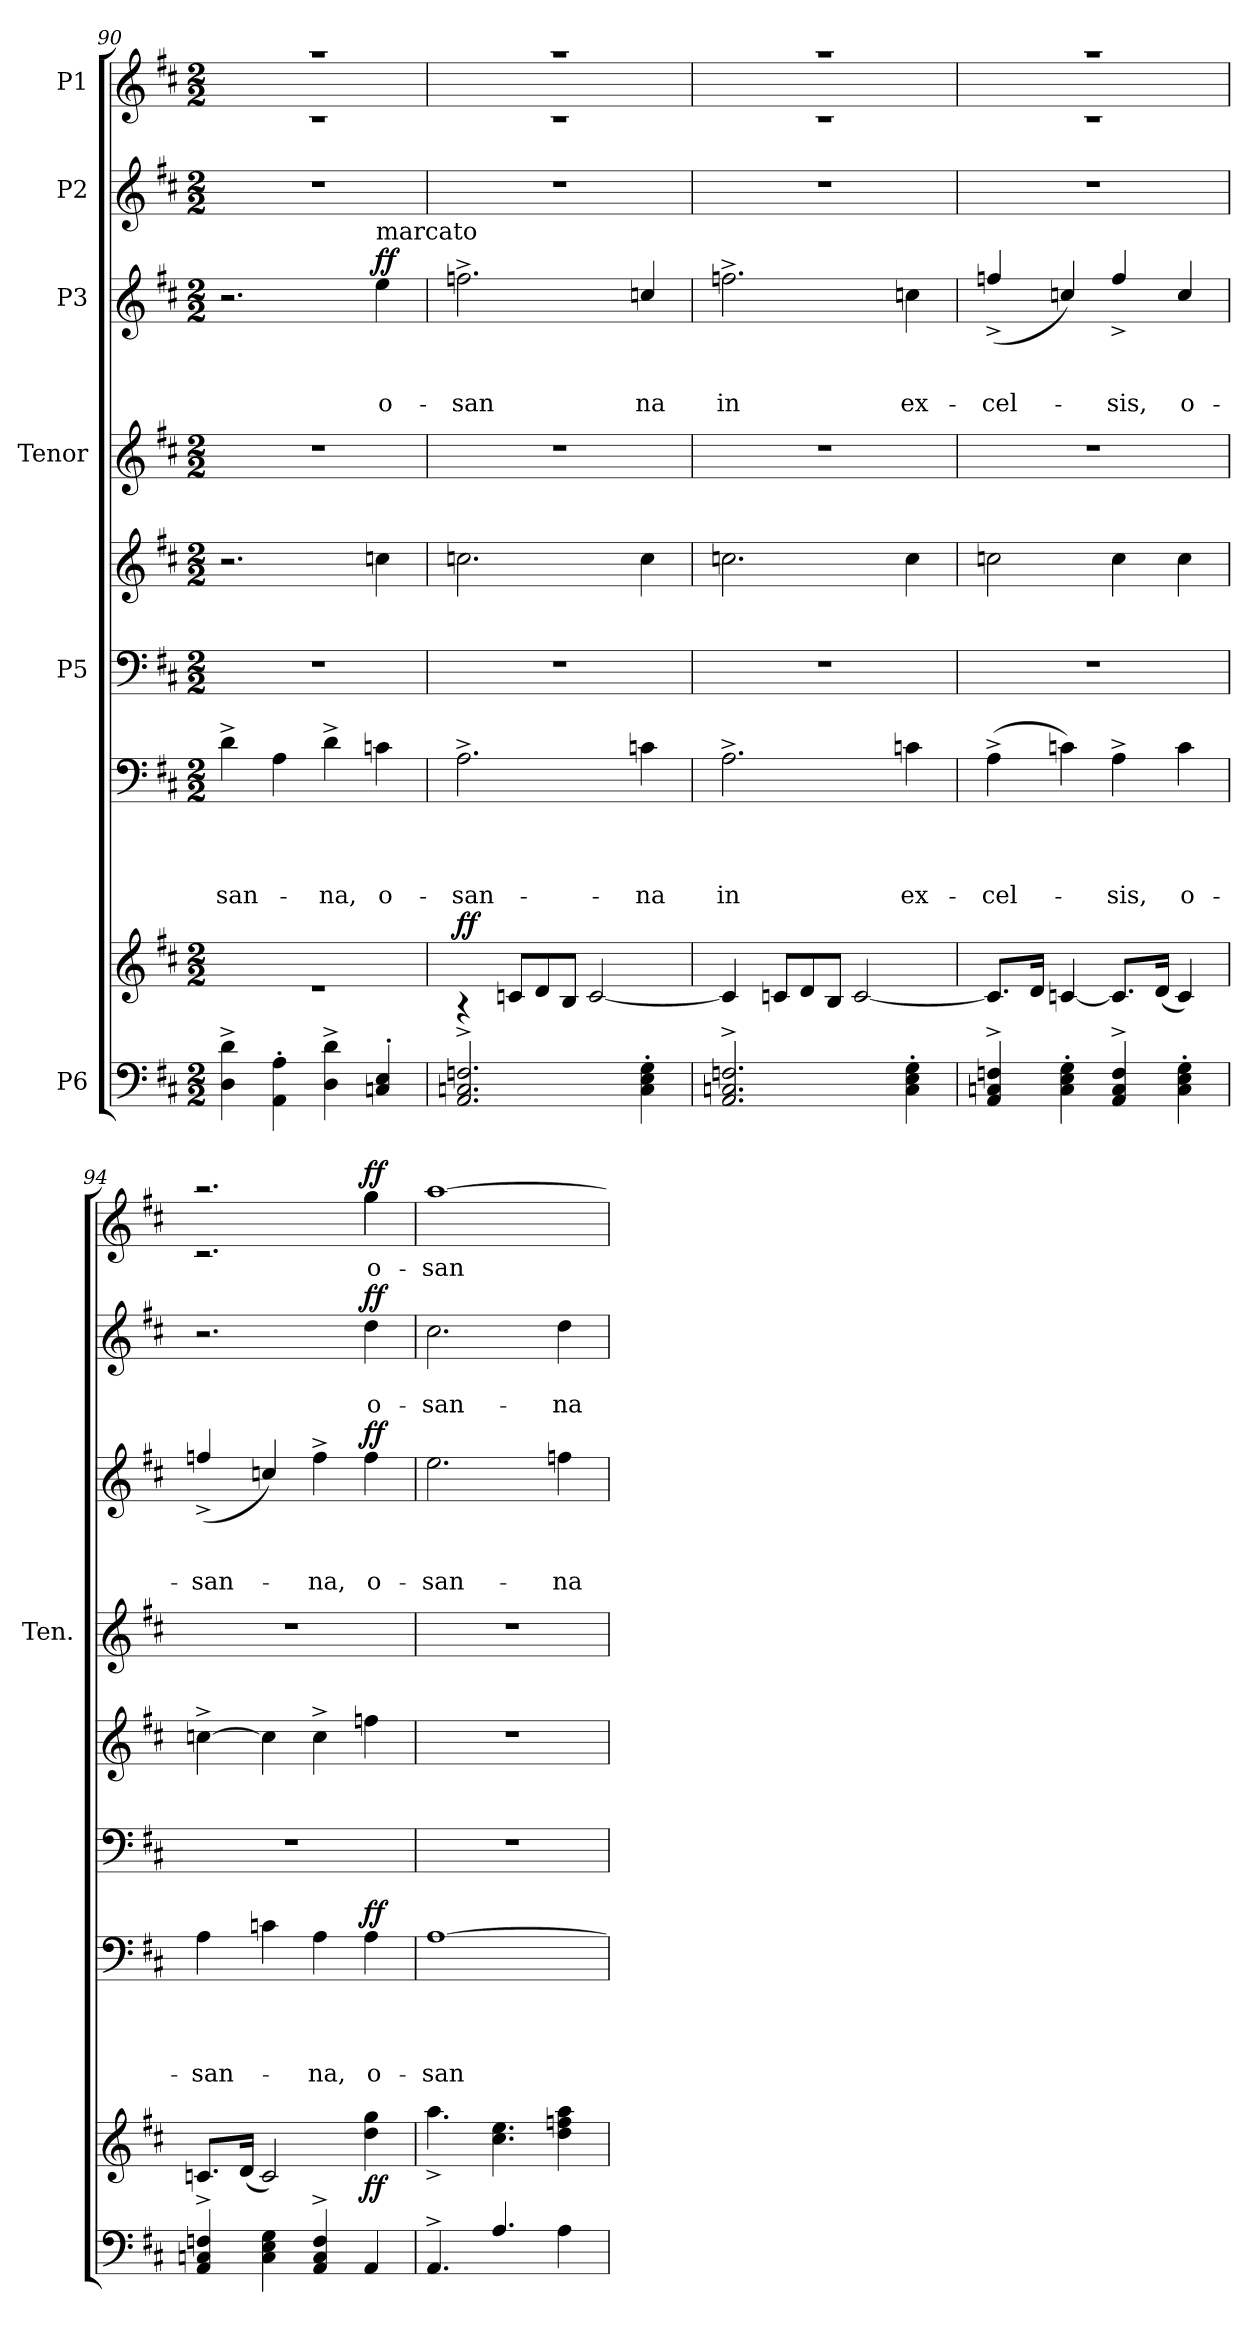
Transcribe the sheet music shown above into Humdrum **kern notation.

**kern	**kern	**dynam	**kern	**text	**text	**text	**text	**dynam	**kern	**kern	**kern	**kern	**text	**text	**text	**dynam	**kern	**text	**text	**dynam	**kern	**text	**dynam
*part8	*part8	*part8	*part7	*part7	*part7	*part7	*part7	*part7	*part6	*part5	*part4	*part3	*part3	*part3	*part3	*part3	*part2	*part2	*part2	*part2	*part1	*part1	*part1
*staff9	*staff8	*staff8/9	*staff7	*staff7	*staff7	*staff7	*staff7	*staff7	*staff6	*staff5	*staff4	*staff3	*staff3	*staff3	*staff3	*staff3	*staff2	*staff2	*staff2	*staff2	*staff1	*staff1	*staff1
*I"P6	*	*	*	*	*	*	*	*	*I"P5	*	*I"Tenor	*I"P3	*	*	*	*	*I"P2	*	*	*	*I"P1	*	*
*	*	*	*	*	*	*	*	*	*	*	*I'Ten.	*	*	*	*	*	*	*	*	*	*	*	*
*clefF4	*clefG2	*	*clefF4	*	*	*	*	*	*clefF4	*clefG2	*clefG2	*clefG2	*	*	*	*	*clefG2	*	*	*	*clefG2	*	*
*	*	*	*	*	*	*	*	*	*	*ITrd7c12	*ITrd7c12	*ITrd7c12	*	*	*	*	*	*	*	*	*	*	*
*k[f#c#]	*k[f#c#]	*	*k[f#c#]	*	*	*	*	*	*k[f#c#]	*k[f#c#]	*k[f#c#]	*k[f#c#]	*	*	*	*	*k[f#c#]	*	*	*	*k[f#c#]	*	*
*D:	*D:	*	*D:	*	*	*	*	*	*D:	*D:	*D:	*D:	*	*	*	*	*D:	*	*	*	*D:	*	*
*M2/2	*M2/2	*	*M2/2	*	*	*	*	*	*M2/2	*M2/2	*M2/2	*M2/2	*	*	*	*	*M2/2	*	*	*	*M2/2	*	*
=90	=90	=90	=90	=90	=90	=90	=90	=90	=90	=90	=90	=90	=90	=90	=90	=90	=90	=90	=90	=90	=90	=90	=90
*^	*^	*	*	*	*	*	*	*	*	*	*	*	*	*	*	*	*	*	*	*	*	*	*
!	!	!	!	!	!	!	!	!	!LO:LY:b	!	!	!	!	!	!	!	!	!	!	!	!	!	!	!	!
*	*	*	*	*	*	*	*	*	*	*	*	*	*	*	*	*	*	*	*	*	*	*	*^	*	*
4D\^> 4d\^>	1ryy	1ryy	1r	.	4d^>\	.	.	.	-san-	.	1r	2.r	1r	2.r	.	.	.	.	1r	.	.	.	1raa	1rc	.	.
4AA\'> 4A\'>	.	.	.	.	4A\	.	.	.	.	.	.	.	.	.	.	.	.	.	.	.	.	.	.	.	.	.
!	!	!	!	!	!	!	!	!	!LO:LY:b	!	!	!	!	!	!	!	!	!	!	!	!	!	!	!	!	!
4D\^> 4d\^>	.	.	.	.	4d^>\	.	.	.	-na,	.	.	.	.	.	.	.	.	.	.	.	.	.	.	.	.	.
!	!	!	!	!	!	!	!	!	!	!	!	!	!	!LO:TX:a:t=marcato	!	!	!	!	!	!	!	!	!	!	!	!
!	!	!	!	!	!	!	!	!	!LO:LY:b	!	!	!	!	!	!	!	!LO:LY:b	!LO:DY:a	!	!	!	!	!	!	!	!
4Cn/'< 4E/'<	.	.	.	.	4cn\	.	.	.	o-	.	.	4cn\	.	4e\	.	.	o-	ff	.	.	.	.	.	.	.	.
=91	=91	=91	=91	=91	=91	=91	=91	=91	=91	=91	=91	=91	=91	=91	=91	=91	=91	=91	=91	=91	=91	=91	=91	=91	=91	=91
!	!	!	!	!LO:DY:a	!	!	!	!	!LO:LY:b	!	!	!	!	!	!	!	!LO:LY:b	!	!	!	!	!	!	!	!	!
2.AA/^< 2.Cn/^< 2.Fn/^<	1ryy	1ryy	4r	ff	2.A^>\	.	.	.	-san-	.	1r	2.cn\	1r	2.fn^>\	.	.	-san	.	1r	.	.	.	1raa	1rc	.	.
*	*	*	*Xtuplet	*	*	*	*	*	*	*	*	*	*	*	*	*	*	*	*	*	*	*	*	*	*	*
.	.	.	12cn/L	.	.	.	.	.	.	.	.	.	.	.	.	.	.	.	.	.	.	.	.	.	.	.
.	.	.	12d/	.	.	.	.	.	.	.	.	.	.	.	.	.	.	.	.	.	.	.	.	.	.	.
.	.	.	12B/J	.	.	.	.	.	.	.	.	.	.	.	.	.	.	.	.	.	.	.	.	.	.	.
.	.	.	[<2c/	.	.	.	.	.	.	.	.	.	.	.	.	.	.	.	.	.	.	.	.	.	.	.
!	!	!	!	!	!	!	!	!	!LO:LY:b	!	!	!	!	!	!	!	!LO:LY:b	!	!	!	!	!	!	!	!	!
4C\'> 4E\'> 4G\'>	.	.	.	.	4cn\	.	.	.	-na	.	.	4c\	.	4cn/	.	.	na	.	.	.	.	.	.	.	.	.
!!LO:PB:g=z	!!
=92	=92	=92	=92	=92	=92	=92	=92	=92	=92	=92	=92	=92	=92	=92	=92	=92	=92	=92	=92	=92	=92	=92	=92	=92	=92	=92
!	!	!	!	!	!	!	!	!	!LO:LY:b	!	!	!	!	!	!	!	!LO:LY:b	!	!	!	!	!	!	!	!	!
2.AA/^< 2.Cn/^< 2.Fn/^<	1ryy	1ryy	4c/]	.	2.A^>\	.	.	.	in	.	1r	2.cn\	1r	2.fn^>\	.	.	in	.	1r	.	.	.	1raa	1rc	.	.
.	.	.	12cn/L	.	.	.	.	.	.	.	.	.	.	.	.	.	.	.	.	.	.	.	.	.	.	.
.	.	.	12d/	.	.	.	.	.	.	.	.	.	.	.	.	.	.	.	.	.	.	.	.	.	.	.
.	.	.	12B/J	.	.	.	.	.	.	.	.	.	.	.	.	.	.	.	.	.	.	.	.	.	.	.
.	.	.	[<2c/	.	.	.	.	.	.	.	.	.	.	.	.	.	.	.	.	.	.	.	.	.	.	.
!	!	!	!	!	!	!	!	!	!LO:LY:b	!	!	!	!	!	!	!	!LO:LY:b	!	!	!	!	!	!	!	!	!
4C\'> 4E\'> 4G\'>	.	.	.	.	4cn\	.	.	.	ex-	.	.	4c\	.	4cn\	.	.	ex-	.	.	.	.	.	.	.	.	.
=93	=93	=93	=93	=93	=93	=93	=93	=93	=93	=93	=93	=93	=93	=93	=93	=93	=93	=93	=93	=93	=93	=93	=93	=93	=93	=93
!	!	!	!	!	!	!	!	!	!LO:LY:b	!	!	!	!	!	!	!	!LO:LY:b	!	!	!	!	!	!	!	!	!
4AA/^< 4Cn/^< 4Fn/^<	1ryy	1ryy	8.c/L]	.	(>4A^>\	.	.	.	-cel-	.	1r	2cn\	1r	(>4fn^>/	.	.	-cel-	.	1r	.	.	.	1raa	1rc	.	.
.	.	.	16d/Jk	.	.	.	.	.	.	.	.	.	.	.	.	.	.	.	.	.	.	.	.	.	.	.
4C\'> 4E\'> 4G\'>	.	.	[<4cn/	.	4cn\)	.	.	.	.	.	.	.	.	4cn/)	.	.	.	.	.	.	.	.	.	.	.	.
!	!	!	!	!	!	!	!	!	!LO:LY:b	!	!	!	!	!	!	!	!LO:LY:b	!	!	!	!	!	!	!	!	!
4AA/^< 4C/^< 4F/^<	.	.	8.c/L]	.	4A^>\	.	.	.	-sis,	.	.	4c\	.	4f^>/	.	.	-sis,	.	.	.	.	.	.	.	.	.
.	.	.	(<16d/Jk	.	.	.	.	.	.	.	.	.	.	.	.	.	.	.	.	.	.	.	.	.	.	.
!	!	!	!	!	!	!	!	!	!LO:LY:b	!	!	!	!	!	!	!	!LO:LY:b	!	!	!	!	!	!	!	!	!
4C\'> 4E\'> 4G\'>	.	.	4c/)	.	4c\	.	.	.	o-	.	.	4c\	.	4c/	.	.	o-	.	.	.	.	.	.	.	.	.
=94	=94	=94	=94	=94	=94	=94	=94	=94	=94	=94	=94	=94	=94	=94	=94	=94	=94	=94	=94	=94	=94	=94	=94	=94	=94	=94
!	!	!	!	!	!	!	!	!	!LO:LY:b	!	!	!	!	!	!	!	!LO:LY:b	!	!	!	!	!	!	!	!	!
4AA/^< 4Cn/^< 4Fn/^<	1ryy	1ryy	8.cn/L	.	4A\	.	.	.	-san-	.	1r	[<4cn^>\	1r	(>4fn^>/	.	.	-san-	.	2.r	.	.	.	2.raa	2.rc	.	.
.	.	.	(<16d/Jk	.	.	.	.	.	.	.	.	.	.	.	.	.	.	.	.	.	.	.	.	.	.	.
4C\ 4E\ 4G\	.	.	2c/)	.	4cn\	.	.	.	.	.	.	4c\]	.	4cn/)	.	.	.	.	.	.	.	.	.	.	.	.
!	!	!	!	!	!	!	!	!	!LO:LY:b	!	!	!	!	!	!	!	!LO:LY:b	!	!	!	!	!	!	!	!	!
4AA/^< 4C/^< 4F/^<	.	.	.	.	4A\	.	.	.	-na,	.	.	4c^>\	.	4f^>\	.	.	-na,	.	.	.	.	.	.	.	.	.
!	!	!	!	!LO:DY:b	!	!	!	!	!LO:LY:b	!LO:DY:a	!	!	!	!	!	!	!LO:LY:b	!LO:DY:a	!	!	!LO:LY:b	!LO:DY:a	!	!	!LO:LY:b	!LO:DY:a
4AA/	.	.	4dd\ 4gg\	ff	4A\	.	.	.	o-	ff	.	4fn\	.	4f\	.	.	o-	ff	4dd\	.	o-	ff	4gg\	4gg\	o-	ff
=95	=95	=95	=95	=95	=95	=95	=95	=95	=95	=95	=95	=95	=95	=95	=95	=95	=95	=95	=95	=95	=95	=95	=95	=95	=95	=95
!	!	!	!	!	!	!	!	!	!LO:LY:b	!	!	!	!	!	!	!	!LO:LY:b	!	!	!	!LO:LY:b	!	!	!	!LO:LY:b	!
4.AA^</	1ryy	1ryy	4.aa^>\	.	[>1A	.	.	.	-san-	.	1r	1r	1r	2.e\	.	.	-san-	.	2.cc#\	.	-san-	.	[>1aa	1ryy	-san-	.
4.A/	.	.	4.cc#\ 4.ee\	.	.	.	.	.	.	.	.	.	.	.	.	.	.	.	.	.	.	.	.	.	.	.
!	!	!	!	!	!	!	!	!	!	!	!	!	!	!	!	!	!LO:LY:b	!	!	!	!LO:LY:b	!	!	!	!	!
4A\	.	.	4dd\ 4ffn\ 4aa\	.	.	.	.	.	.	.	.	.	.	4fn\	.	.	-na	.	4dd\	.	-na	.	.	.	.	.
*v	*v	*	*	*	*	*	*	*	*	*	*	*	*	*	*	*	*	*	*	*	*	*	*v	*v	*	*
*	*v	*v	*	*	*	*	*	*	*	*	*	*	*	*	*	*	*	*	*	*	*	*	*	*
=	=	=	=	=	=	=	=	=	=	=	=	=	=	=	=	=	=	=	=	=	=	=	=
*-	*-	*-	*-	*-	*-	*-	*-	*-	*-	*-	*-	*-	*-	*-	*-	*-	*-	*-	*-	*-	*-	*-	*-
